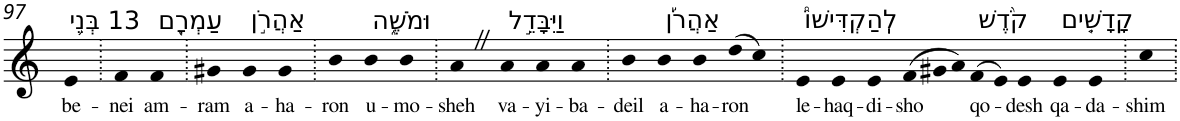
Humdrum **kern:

**kern	**text
*part1	*part1
*staff1	*staff1
*I"Piano	*
*I'Pno	*
!!LO:PB:g=z
*clefG2	*
*k[]	*
=97	=97
!LO:TX:a:t=13 בְּנֵ֥י	!
!	!LO:LY:b
4e	be-
=98.	=98.
!	!LO:LY:b
4f	-nei
!LO:TX:a:t=עַמְרָ֖ם	!
!	!LO:LY:b
4f	am-
=99.	=99.
!	!LO:LY:b
4g#X	-ram
!LO:TX:a:t=אַהֲרֹ֣ן	!
!	!LO:LY:b
4g#	a-
!	!LO:LY:b
4g#	-ha-
=100.	=100.
!	!LO:LY:b
4b	-ron
!LO:TX:a:t=וּמֹשֶׁ֑ה	!
!	!LO:LY:b
4b	u-
!	!LO:LY:b
4b	-mo-
=101.	=101.
!	!LO:LY:b
4aZ	-sheh
!LO:TX:a:t=וַיִּבָּדֵ֣ל	!
!	!LO:LY:b
4a	va-
!	!LO:LY:b
4a	-yi-
!	!LO:LY:b
4a	-ba-
=102.	=102.
!	!LO:LY:b
4b	-deil
!LO:TX:a:t=אַהֲרֹ֡ן	!
!	!LO:LY:b
4b	a-
!	!LO:LY:b
4b	-ha-
!	!LO:LY:b
(>8dd	-ron
8cc)	.
=103.	=103.
!LO:TX:a:t=לְֽהַקְדִּישׁוֹ֩	!
!	!LO:LY:b
4e	le-
!	!LO:LY:b
4e	-haq-
!	!LO:LY:b
4e	-di-
*Xtuplet	*
!	!LO:LY:b
(>12f	-sho
12g#X	.
12a)	.
!LO:TX:a:t=קֹ֨דֶשׁ	!
!	!LO:LY:b
(>8f	qo-
8e)	.
!	!LO:LY:b
4e	-desh
!LO:TX:a:t=קָדָשִׁ֤ים	!
!	!LO:LY:b
4e	qa-
!	!LO:LY:b
4e	-da-
=104.	=104.
!	!LO:LY:b
4cc	-shim
=.	=.
*-	*-
